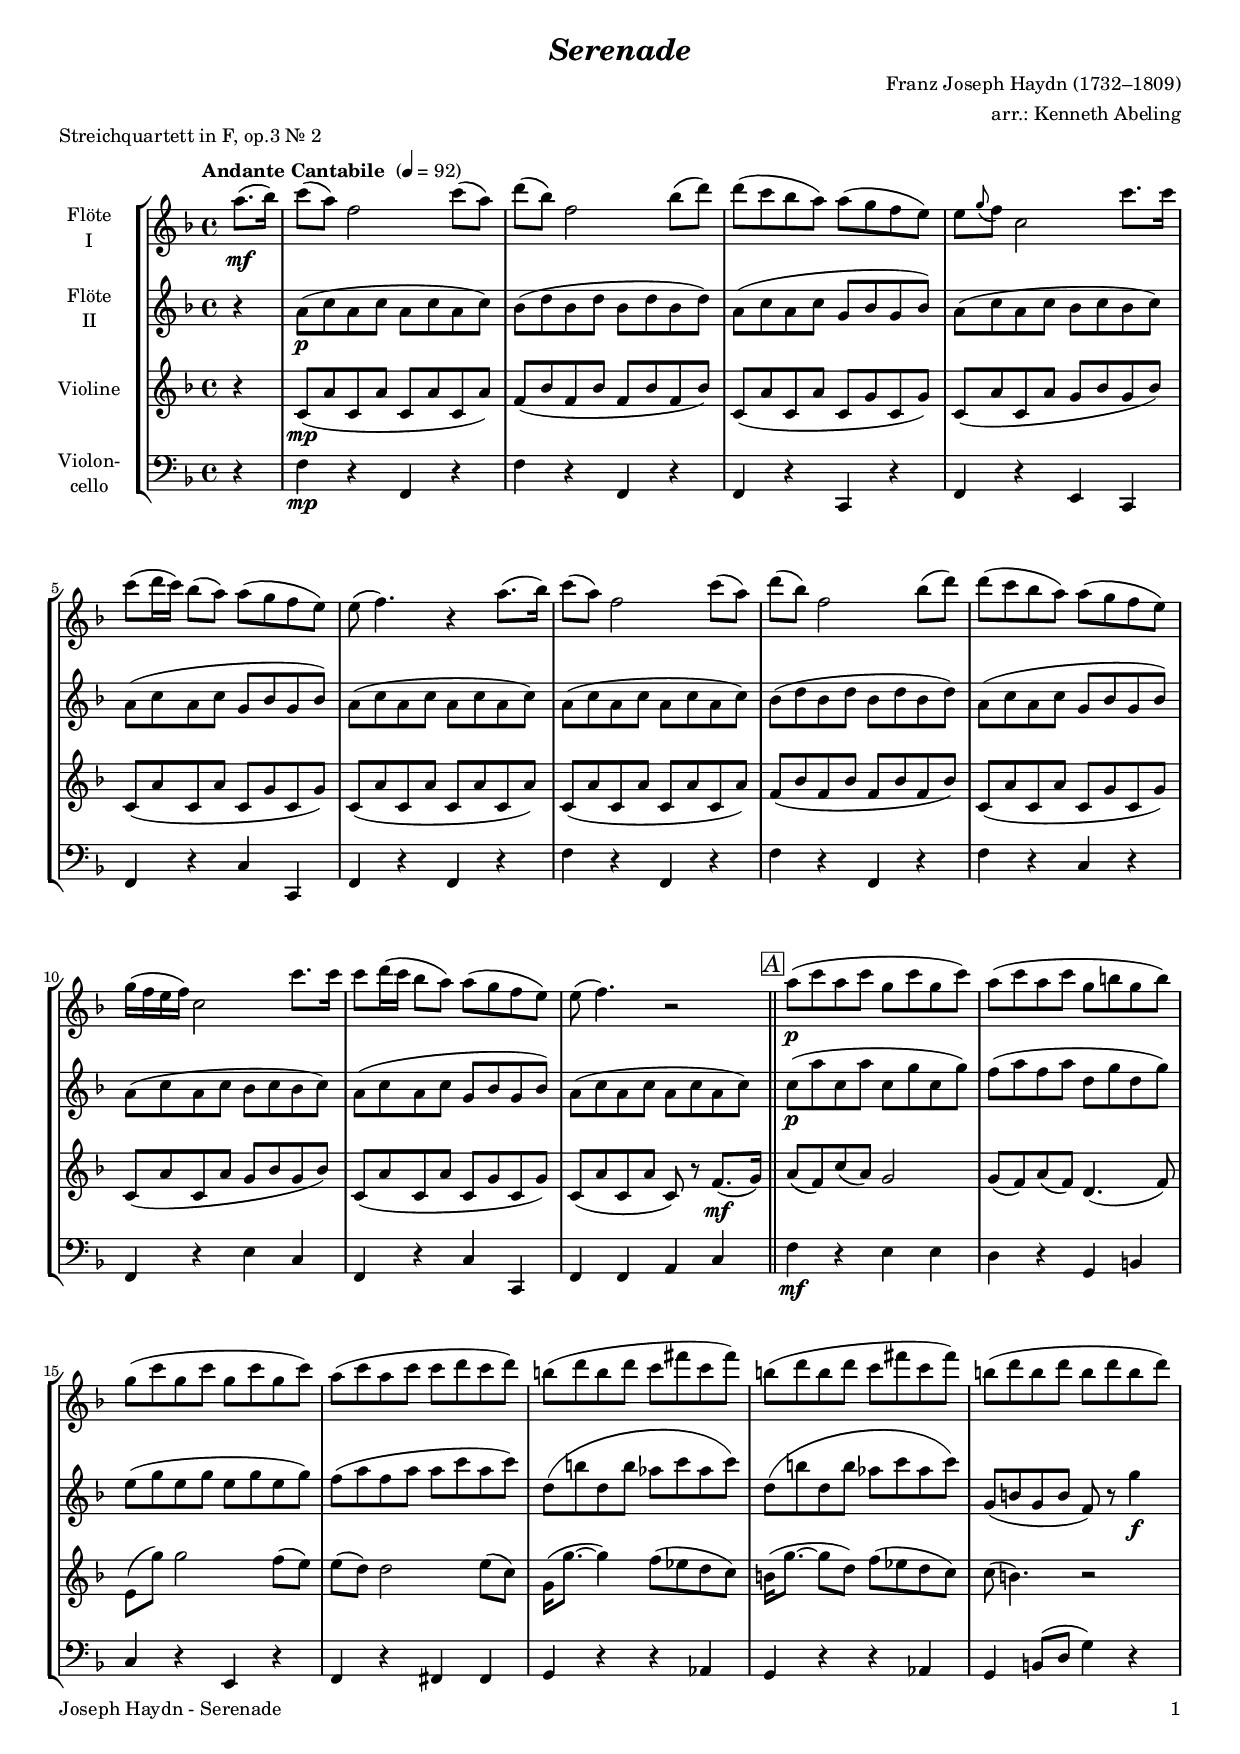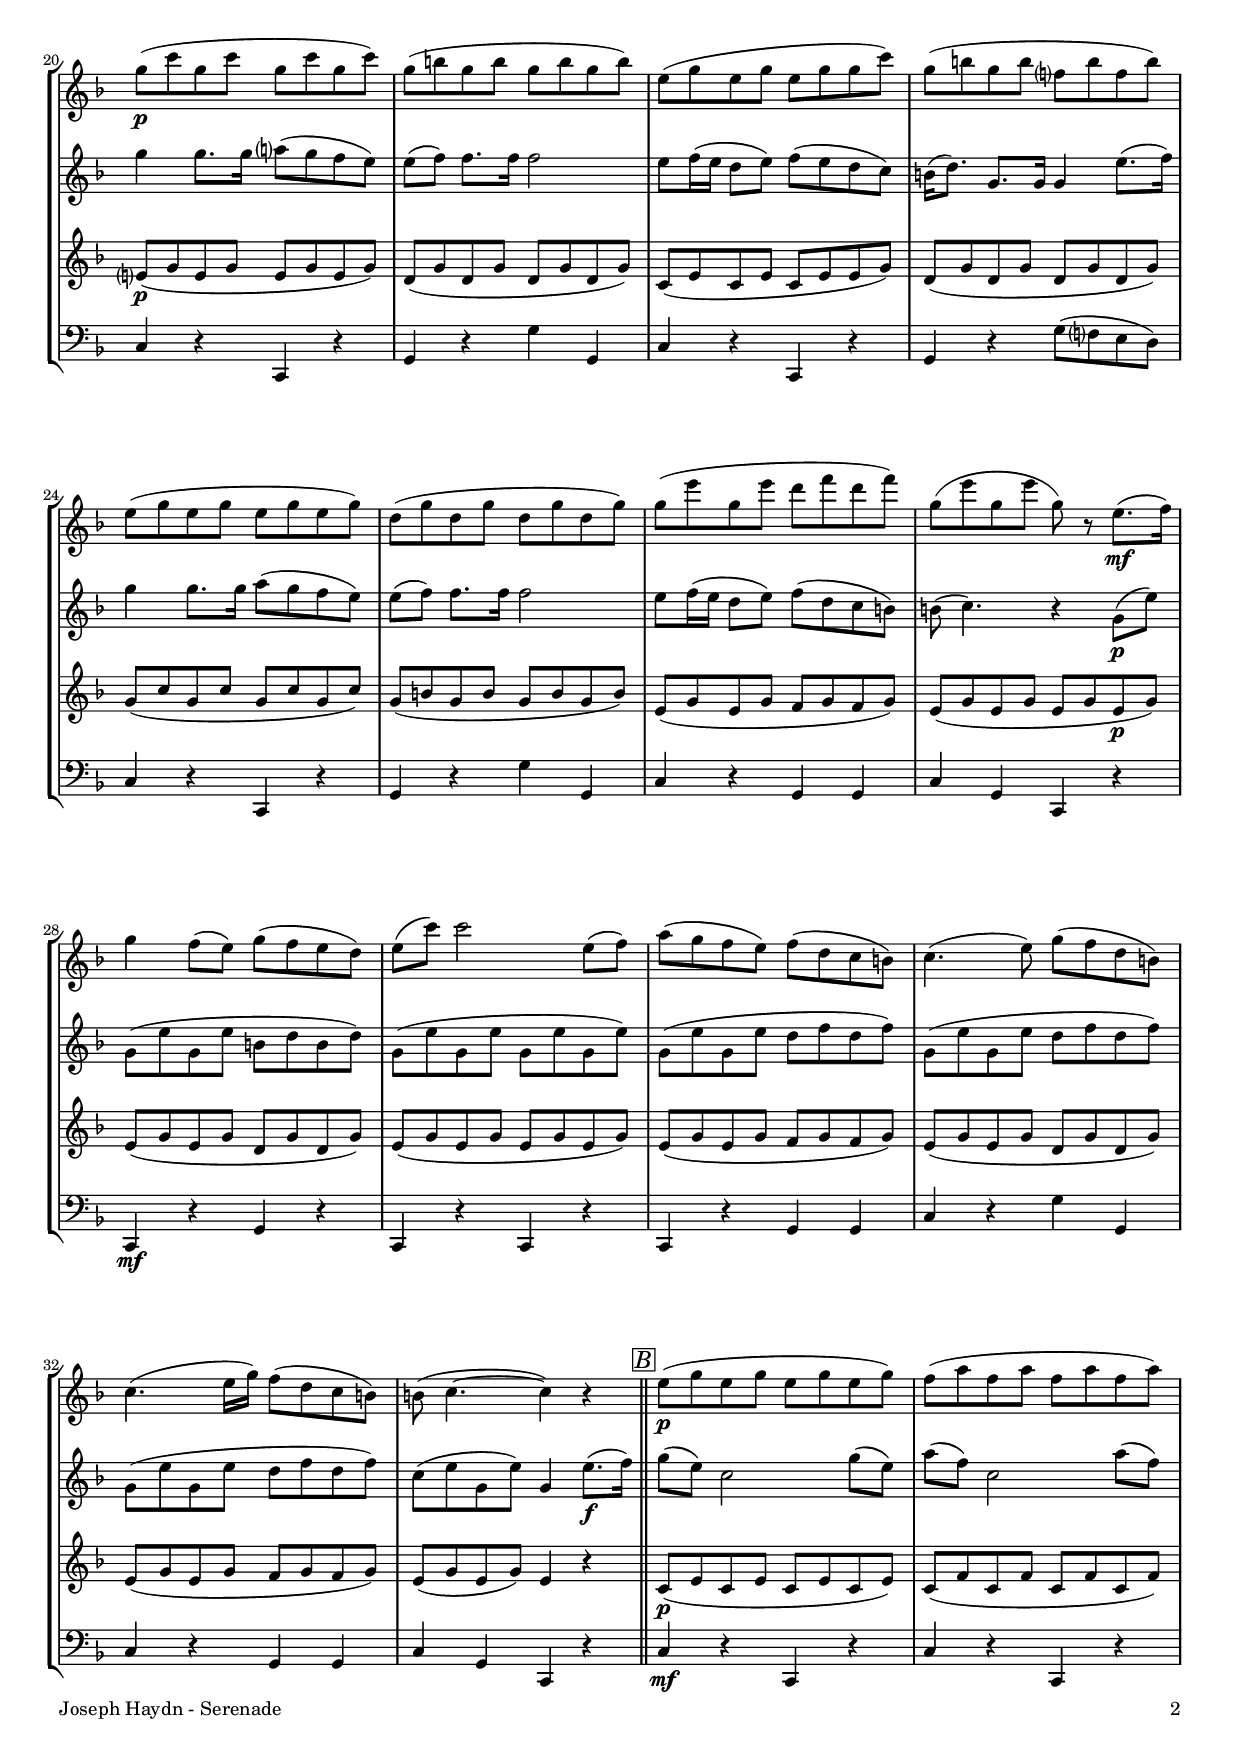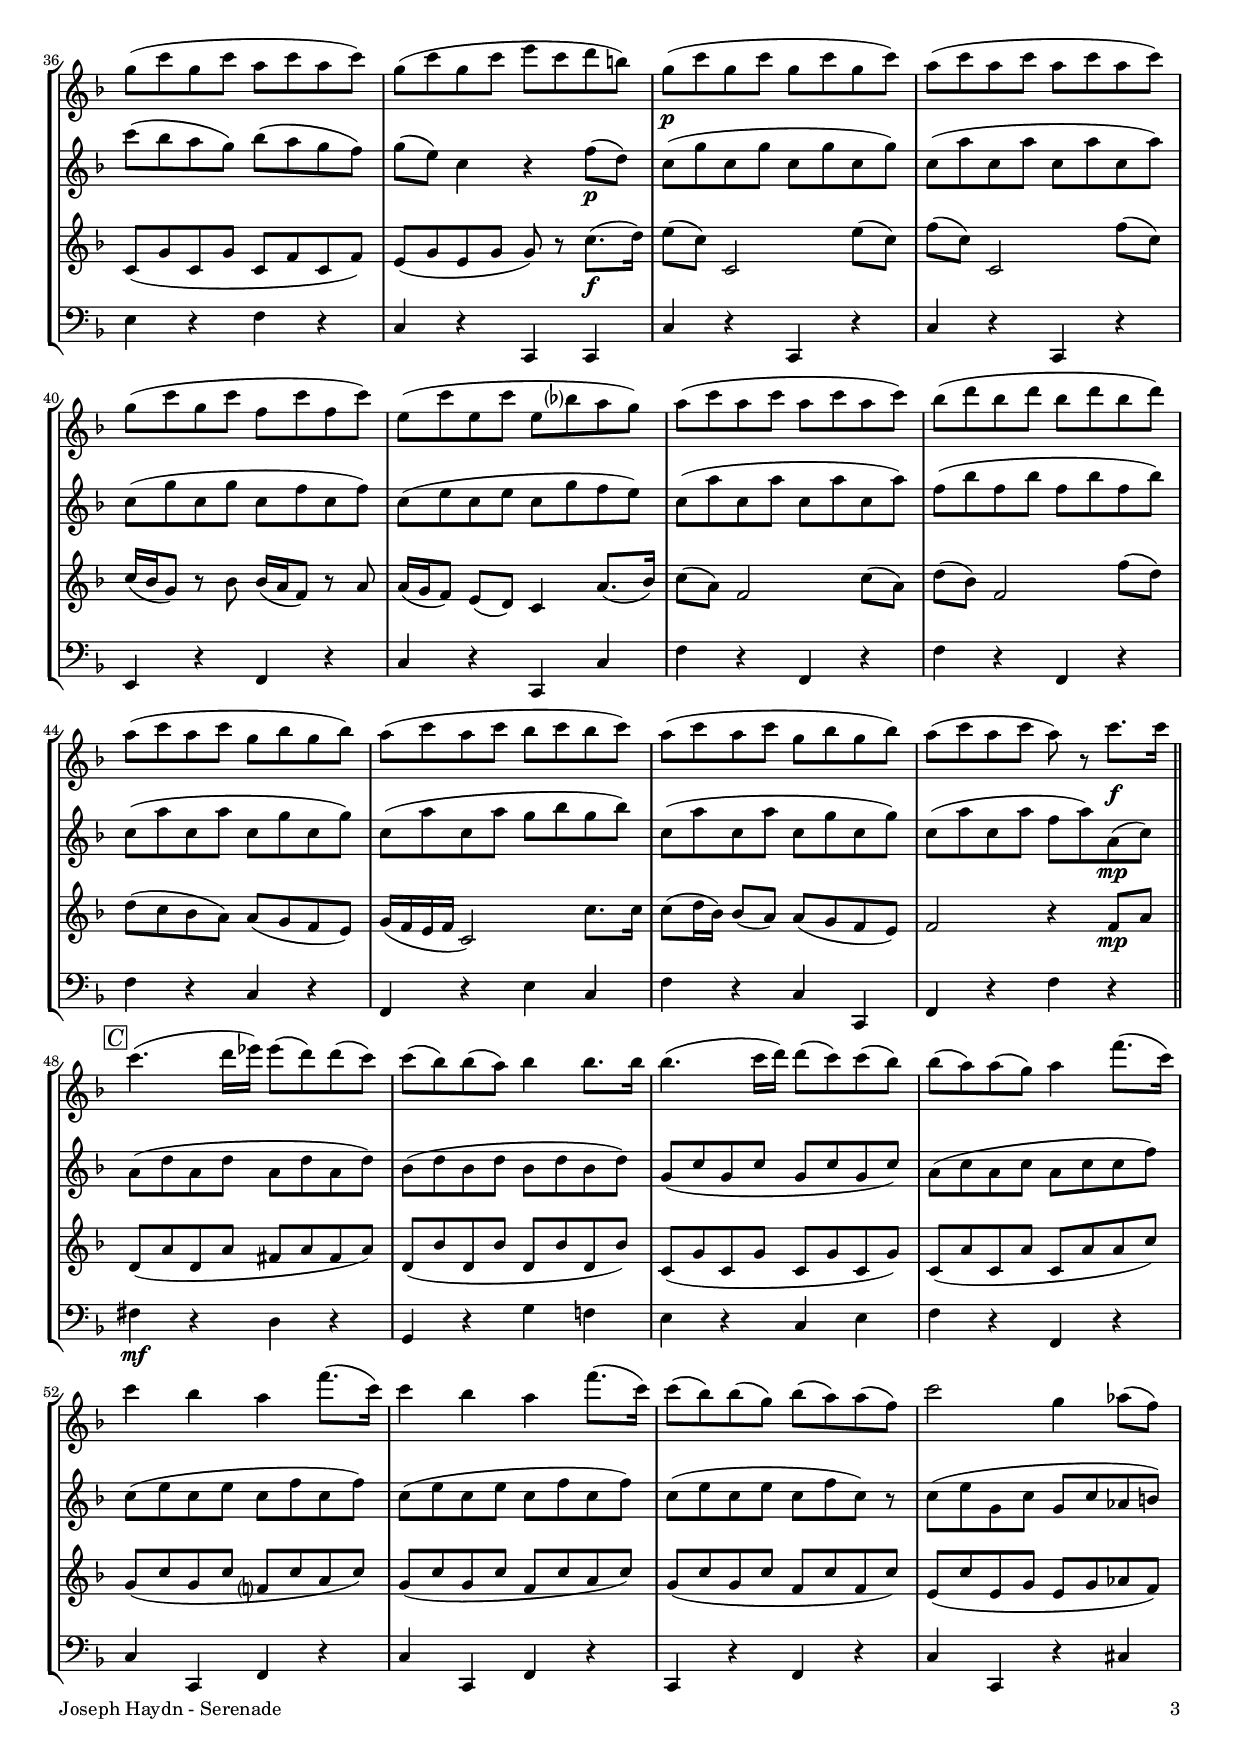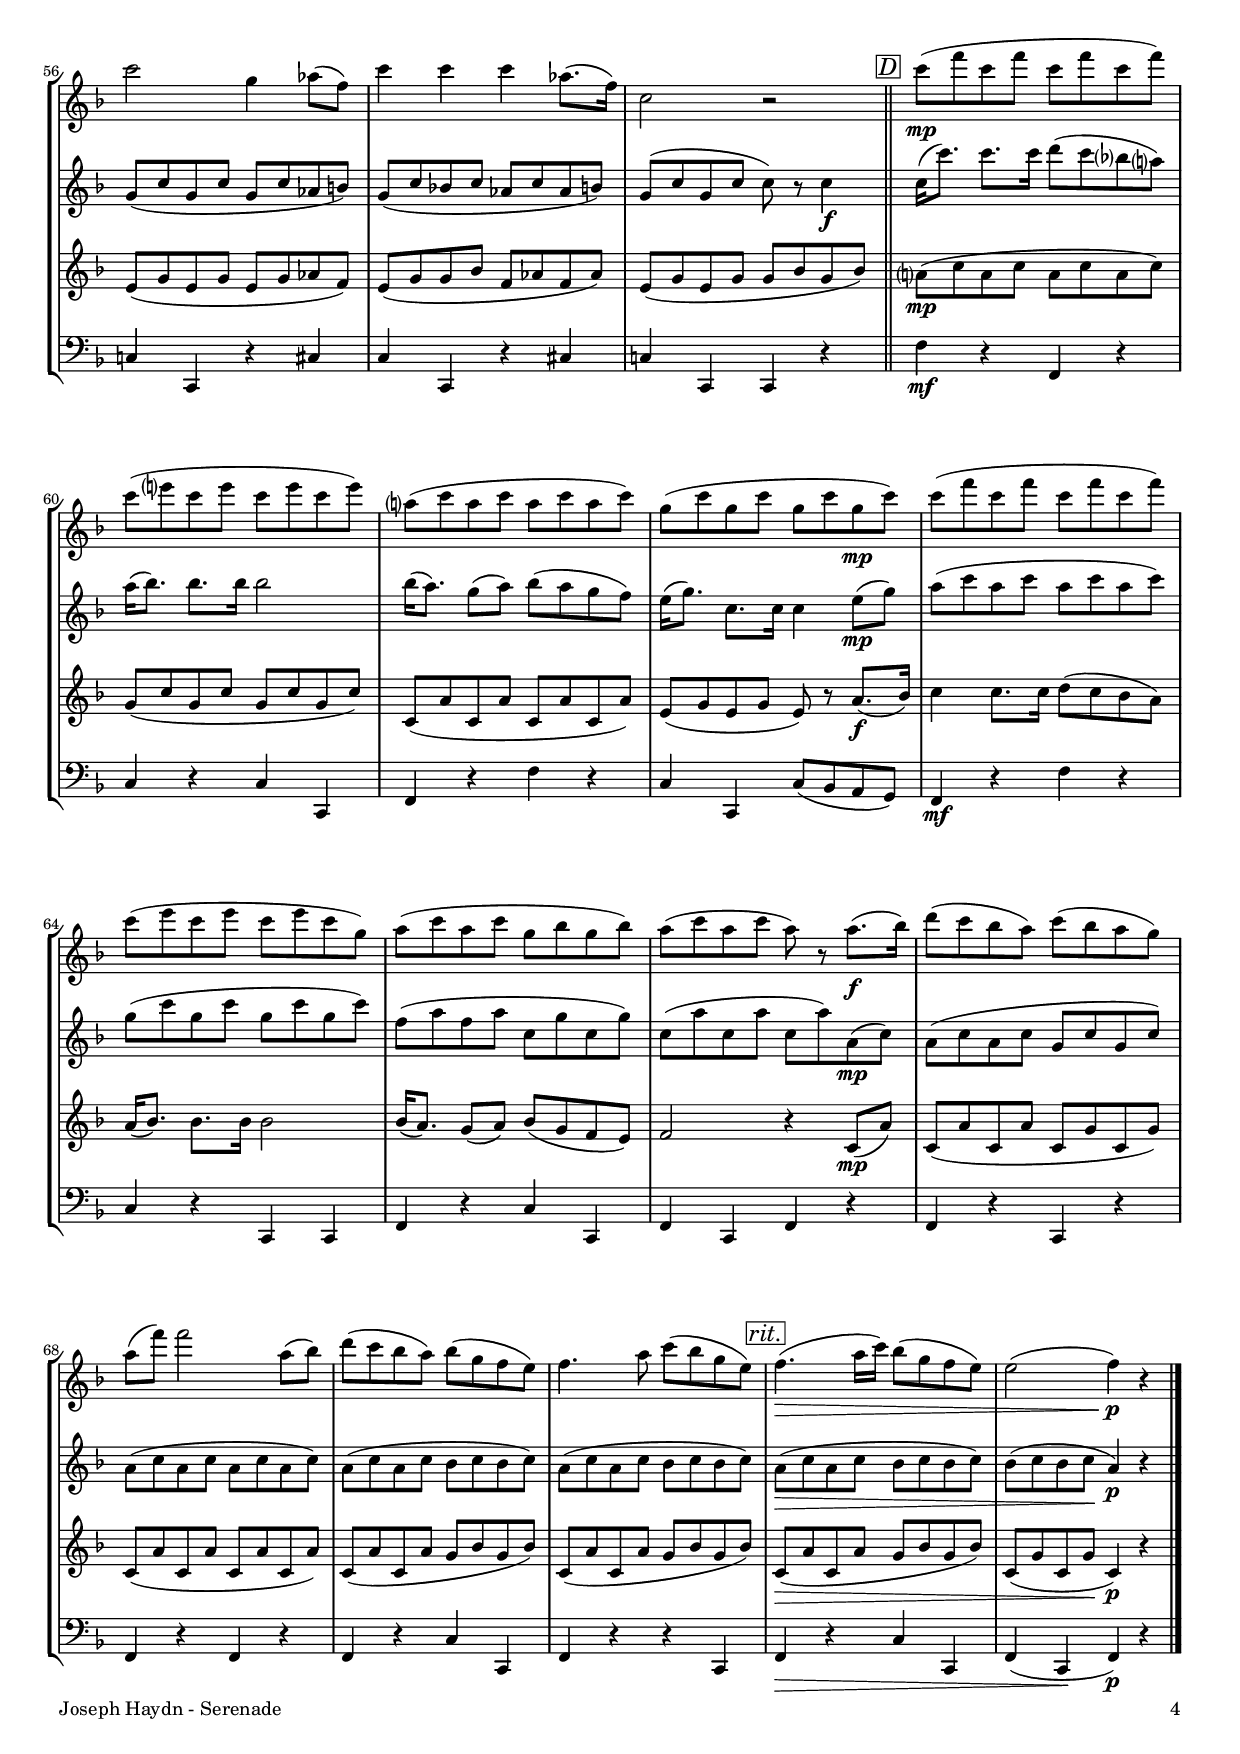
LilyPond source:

\version "2.24.4"
\include "deutsch.ly"
  
#(set-global-staff-size 16.5)

\header {
  title    = \markup \bold \italic "Serenade"
  composer = "Franz Joseph Haydn (1732–1809)"
  arranger = "arr.: Kenneth Abeling"
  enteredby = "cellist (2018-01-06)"
  piece     = "Streichquartett in F, op.3 Nr. 2"
}

voiceconsts = {
  \key c \major
  \time 4/4
  \clef "treble"
%  \numericTimeSignature
  \compressEmptyMeasures
  % Set default beaming for all staves
% \set Timing.beamExceptions = #'()
% \set Timing.baseMoment     = #(ly:make-moment 1 4)
% \set Timing.beatStructure  = #'(1 1 1)
  \tempo "Andante Cantabile " 4=92
}

mifl = "flute"
mivl = "violin"
mivc = "cello"

boxa = { \bar "||" \mark \markup \box \italic "A" }
boxb = { \bar "||" \mark \markup \box \italic "B" }
boxc = { \bar "||" \mark \markup \box \italic "C" }
boxd = { \bar "||" \mark \markup \box \italic "D" }

rit  = \mark \markup \box \italic "rit."

va = \relative c'' {
  \voiceconsts

  \partial 4 e8.(\mf f16)
  g8( e) c2 g'8( e)
  a( f) c2 f8( a)
  a( g f e) e( d c h)
  h \appoggiatura d c g2 g'8. g16

  g8( a16 g) f8( e) e( d c h)
  h( c4.) r4 e8.( f16)
  g8( e) c2 g'8( e)
  a( f) c2 f8( a)

  a( g f e) e( d c h)
  d16( c h c) g2 g'8. g16
  g8 a16( g f8 e) e( d c h)
  h( c4.) r2 \boxa

  e8(\p g e g d g d g)
  e( g e g d fis d fis)
  d( g d g d g d g)
  e( g e g g a g a)

  fis( a fis a g cis g cis)
  fis,( a fis a g cis g cis)
  fis,( a fis a fis a fis a)
  d,(\p g d g d g d g)

  d( fis d fis d fis d fis)
  h,( d h d h d d g)
  d( fis d fis c? fis c fis)
  h,( d h d h d h d)

  a( d a d a d a d)
  d( h' d, h' a c a c)
  d,( h' d, h' d,) r h8.(\mf c16)
  d4 c8( h) d( c h a)

  h( g') g2 h,8( c)
  e( d c h) c( a g fis)
  g4.( h8) d( c a fis)
  g4.( h16 d) c8( a g fis)

  fis( g4.~ g4) r \boxb
  h8(\p d h d h d h d)
  c( e c e c e c e)
  d( g d g e g e g)

  d( g d g h g a fis)
  d(\p g d g d g d g)
  e( g e g e g e g)
  d( g d g c, g' c, g')

  h,( g' h, g' h, f'? e d)
  e( g e g e g e g)
  f( a f a f a f a)
  e( g e g d f d f)

  e( g e g f g f g)
  e( g e g d f d f)
  e( g e g e) r g8.\f g16 \boxc
  g4.( a16 b) b8( a) a( g)

  g( f) f( e) f4 f8. f16
  f4.( g16 a) a8( g) g( f)
  f( e) e( d) e4 c'8.( g16)
  g4 f e c'8.( g16)

  g4 f e c'8.( g16)
  g8( f) f( d) f( e) e( c)
  g'2 d4 es8( c)
  g'2 d4 es8( c)
  g'4 g g es8.( c16)

  g2 r \boxd
  g'8(\mp c g c g c g c)
  g( h? g h g h g h)
  e,?( g e g e g e g)

  d( g d g d g d\mp g)
  g( c g c g c g c)
  g( h g h g h g d)
  e( g e g d f d f)

  e( g e g e) r e8.(\f f16)
  a8( g f e) g( f e d)
  e( c') c2 e,8( f)

  a( g f e) f( d c h)
  c4. e8 g( f d h) \rit
  c4.(\> e16 g) f8( d c h)
  h2( c4)\!\p r \bar "|."
}

vb = \relative c' {
  \voiceconsts

  \partial 4 r4
  e8(\p g e g e g e g)
  f( a f a f a f a)
  e( g e g d f d f)

  e( g e g f g f g)
  e( g e g d f d f)
  e( g e g e g e g)
  e( g e g e g e g)

  f( a f a f a f a)
  e( g e g d f d f)
  e( g e g f g f g)
  e( g e g d f d f)

  e( g e g e g e g) \boxa
  g(\p e' g, e' g, d' g, d') 
  c( e c e a, d a d)
  h( d h d h d h d)

  c( e c e e g e g)
  a,( fis' a, fis' es g es g)
  a,( fis' a, fis' es g es g)
  d,( fis d fis c) r d'4\f

  d d8. d16 e?8( d c h)
  h( c) c8. c16 c2
  h8 c16( h a8 h) c( h a g)
  fis16( a8.) d, d16 d4 h'8.( c16)

  d4 d8. d16 e8( d c h)
  h( c) c8. c16 c2
  h8 c16( h a8 h) c( a g fis)
  fis( g4.) r4 d8(\p h')

  d,( h' d, h' fis a fis a)
  d,( h' d, h' d, h' d, h')
  d,( h' d, h' a c a c)
  d,( h' d, h' a c a c)

  d,( h' d, h' a c a c)
  g( h d, h') d,4 h'8.(\f c16) \boxb
  d8( h) g2 d'8( h)
  e( c) g2 e'8( c)

  g'( f e d) f( e d c)
  d( h) g4 r c8(\p a)
  g( d' g, d' g, d' g, d')
  g,( e' g, e' g, e' g, e')

  g,( d' g, d' g, c g c)
  g( h g h g d' c h)
  g( e' g, e' g, e' g, e')
  c( f c f c f c f)

  g,( e' g, e' g, d' g, d')
  g,( e' g, e' d f d f)
  g,( e' g, e' g, d' g, d')
  g,( e' g, e' c e) e,(\mp g) \boxc

  e( a e a e a e a)
  f( a f a f a f a)
  d,( g d g d g d g)
  e( g e g e g g c)

  g( h g h g c g c)
  g( h g h g c g c)
  g( h g h g c g) r
  g( h d, g d g es fis)

  d( g d g d g es fis)
  d( g f! g es g es fis)
  d( g d g g) r g4\f \boxd
  g16( g'8.) g g16 a8( g f? e?)

  e16( f8.) f f16 f2
  f16( e8.) d8( e) f( e d c)
  h16( d8.) g, g16 g4 h8(\mp d)
  e( g e g e g e g)

  d( g d g d g d g)
  c,( e c e g, d' g, d')
  g,( e' g, e' g, e') e,(\mp g)
  e( g e g d g d g)

  e( g e g e g e g)
  e( g e g f g f g)

  e( g e g f g f g) \rit
  e(\> g e g f g f g)
  f( g f g\! e4)\p r \bar "|."
}

vc = \relative c' {
  \voiceconsts

  \partial 4 r4
  g8(\mp e' g, e' g, e' g, e')
  c( f c f c f c f)
  g,( e' g, e' g, d' g, d')

  g,( e' g, e' d f d f)
  g,( e' g, e' g, d' g, d')
  g,( e' g, e' g, e' g, e')
  g,( e' g, e' g, e' g, e')
  
  c( f c f c f c f)
  g,( e' g, e' g, d' g, d')
  g,( e' g, e' d f d f)
  g,( e' g, e' g, d' g, d')

  g,( e' g, e' g,) r c8.(\mf d16) \boxa
  e8( c) g'( e) d2
  d8( c) e( c) a4.( c8)
  h( d') d2 c8( h)

  h( a) a2 h8( g)
  d16( d'8.~ d4) c8( b a g)
  fis16( d'8.~ d8 a) c( b a g)
  g( fis4.) r2

  h,?8(\p d h d h d h d)
  a( d a d a d a d)
  g,( h g h g h h d)
  a( d a d a d a d)

  d( g d g d g d g)
  d( fis d fis d fis d fis)
  h,( d h d c d c d)
  h( d h d h d h\p d)

  h( d h d a d a d)
  h( d h d h d h d)
  h( d h d c d c d)
  h( d h d a d a d)

  h( d h d c d c d)
  h( d h d) h4 r \boxb
  g8(\p h g h g h g h)
  g( c g c g c g c)

  g( d' g, d' g, c g c)
  h( d h d d) r g8.(\f a16)
  h8( g) g,2 h'8( g)
  c( g) g,2 c'8( g)

  g16( f d8) r f f16( e c8) r e
  e16( d c8) h( a) g4 e'8.( f16)
  g8( e) c2 g'8( e)
  a( f) c2 c'8( a)

  a( g f e) e( d c h)
  d16( c h c g2) g'8. g16
  g8( a16 f) f8( e) e( d c h)
  c2 r4 c8\mp e \boxc

  a,( e' a, e' cis e cis e)
  a,( f' a, f' a, f' a, f')
  g,( d' g, d' g, d' g, d')
  g,( e' g, e' g, e' e g)

  d( g d g c,? g' e g)
  d( g d g c, g' e g)
  d( g d g c, g' c, g')
  h,( g' h, d h d es c)

  h( d h d h d es c )
  h( d d f c es c es)
  h( d h d d f d f) \boxd
  e?(\mp g e g e g e g)

  d( g d g d g d g)
  g,( e' g, e' g, e' g, e')
  h( d h d h) r e8.(\f f16)
  g4 g8. g16 a8( g f e)

  e16( f8.) f f16 f2
  f16( e8.) d8( e) f( d c h)
  c2 r4 g8(\mp e')
  g,( e' g, e' g, d' g, d')

  g,( e' g, e' g, e' g, e')
  g,( e' g, e' d f d f)

  g,( e' g, e' d f d f) \rit
  g,(\> e' g, e' d f d f)
  g,( d' g, d'\! g,4)\p r \bar "|."
}

vd = \relative c' {
  \voiceconsts
  \clef "bass"
  
  \partial 4 r4
  c\mp r c, r
  c' r c, r
  c r g r
  c r h g
  c r g' g,

  c r c r
  c' r c, r
  c' r c, r
  c' r g r
  c, r h' g

  c, r g' g,
  c c e g \boxa
  c\mf r h h
  a r d, fis
  g r h, r

  c r cis cis
  d r r es
  d r r es
  d fis8( a d4) r
  g, r g, r

  d' r d' d,
  g r g, r
  d' r d'8( c? h a)
  g4 r g, r
  d' r d' d,

  g r d d
  g d g, r
  g\mf r d' r
  g, r g r
  g r d' d

  g r d' d,
  g r d d
  g d g, r \boxb
  g'\mf r g, r
  g' r g, r

  h' r c r
  g r g, g
  g' r g, r
  g' r g, r
  h r c r

  g' r g, g'
  c r c, r
  c' r c, r
  c' r g r
  c, r h' g

  c r g g,
  c r c' r \boxc
  cis\mf r a r
  d, r d' c!
  h r g h

  c r c, r
  g' g, c r
  g' g, c r
  g r c r
  g' g, r gis'

  g! g, r gis'
  g g, r gis'
  g! g, g r \boxd
  c'\mf r c, r
  g' r g g,

  c r c' r
  g g, g'8( f e d)
  c4\mf r c' r
  g r g, g
  c r g' g,

  c g c r
  c r g r
  c r c r
  c r g' g,

  c r r g \rit
  c\> r g' g,
  c( g\! c)\p r \bar "|."
}


music = \new StaffGroup <<

      \new Staff {
	\set Staff.midiInstrument = \mifl
	\set Staff.instrumentName = \markup \center-column { "Flöte" "I" }
	\transpose c f { \va }
      }

      \new Staff {
	\set Staff.midiInstrument = \mifl
	\set Staff.instrumentName = \markup \center-column { "Flöte" "II" }
	\transpose c f { \vb }
      }

      \new Staff {
	\set Staff.midiInstrument = \mivl
	\set Staff.instrumentName = \markup \center-column { "Violine" }
	\transpose c f { \vc }
      }

      \new Staff {
	\set Staff.midiInstrument = \mivc
	\set Staff.instrumentName = \markup \center-column { "Violon-" "cello" }
	\transpose c f, { \vd }
      }
>>

\book {
  \paper {
    print-page-number = ##t
    print-first-page-number = ##t
    ragged-last-bottom = ##f
    oddHeaderMarkup = \markup \null
    evenHeaderMarkup = \markup \null
    oddFooterMarkup = \markup {
      \fill-line {
        \if \should-print-page-number
        "Joseph Haydn - Serenade" \fromproperty #'page:page-number-string
      }
    }
    evenFooterMarkup = \oddFooterMarkup
  } \score {
    \music
    \layout {}
  }

  \score {
    \unfoldRepeats \music

    \midi {
      \context {
        \Score
      }
    }
  }
}
